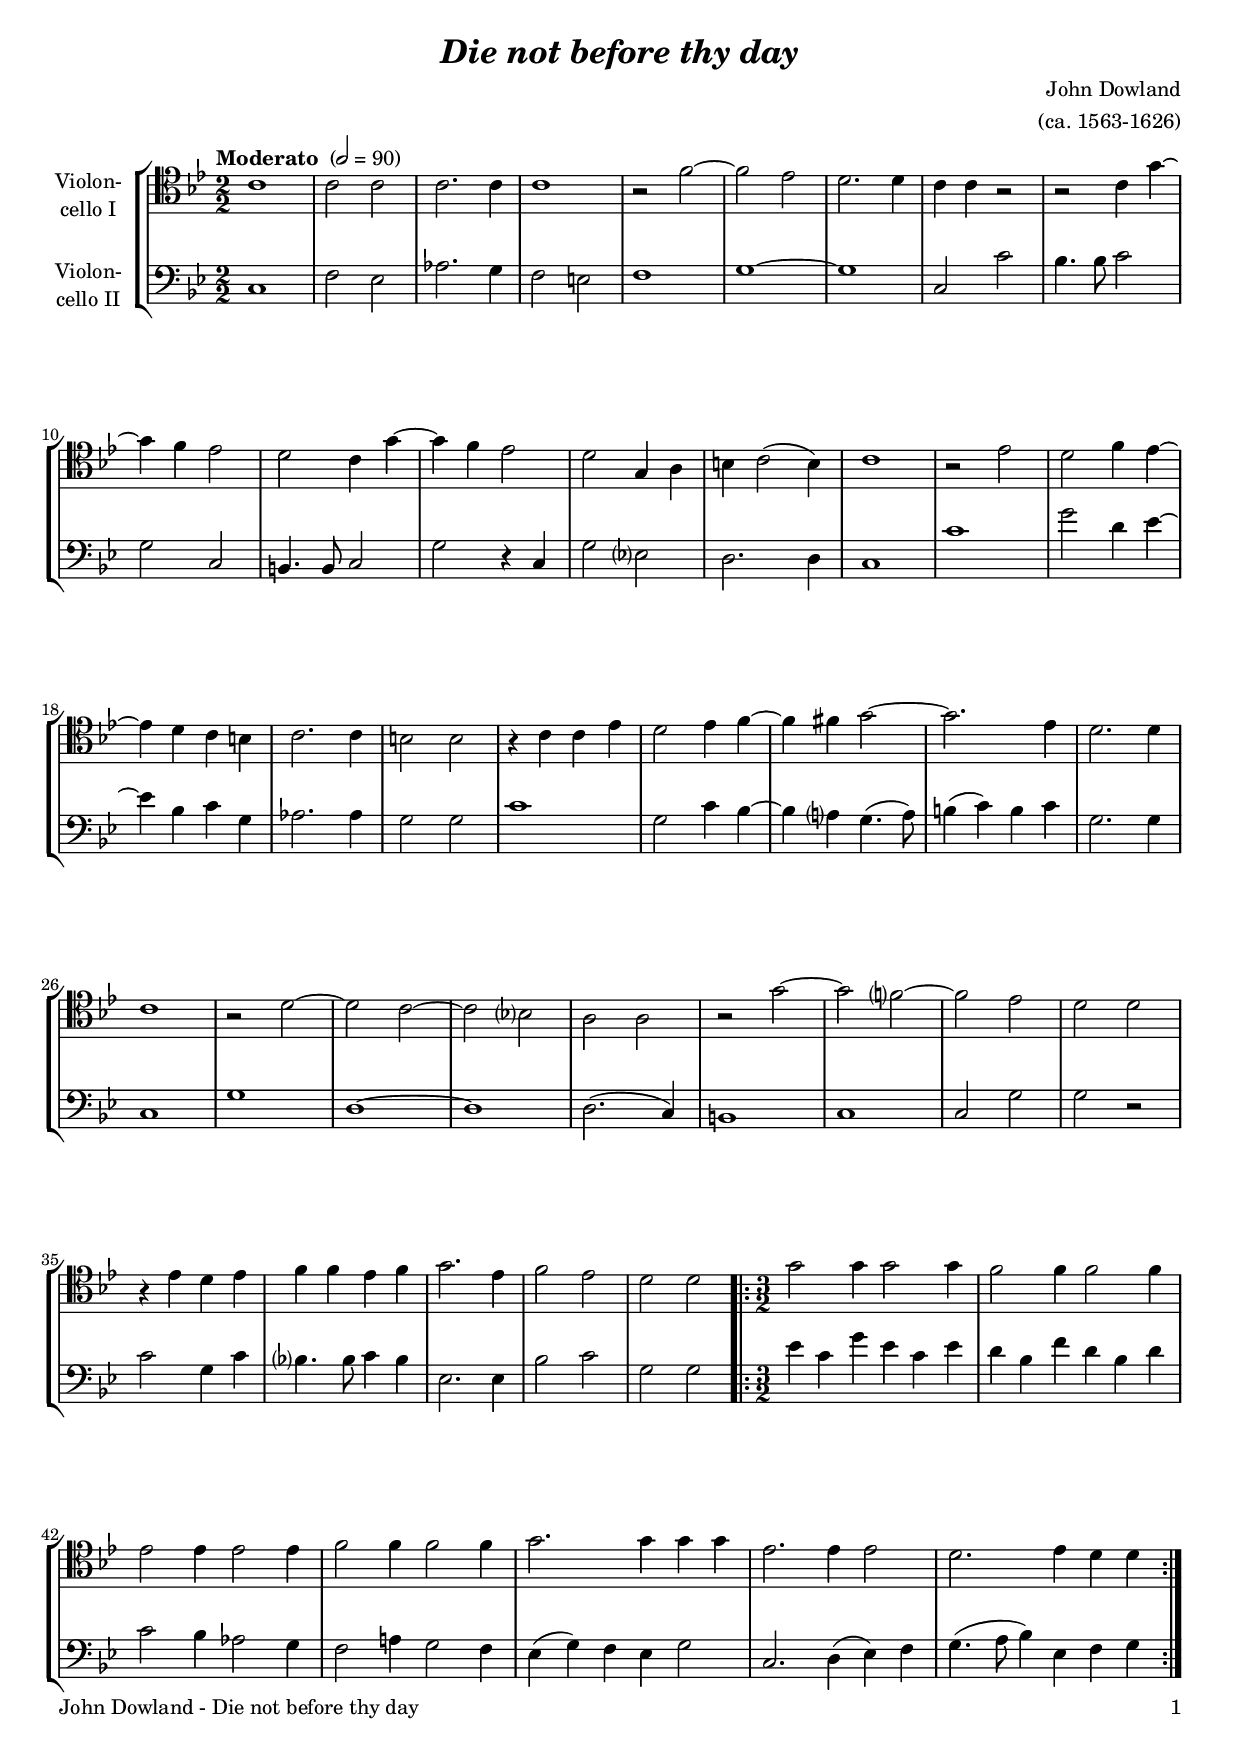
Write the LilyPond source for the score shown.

\version "2.24.1"
\include "deutsch.ly"

#(set-global-staff-size 18)

\header {
  title     = \markup \bold \italic "Die not before thy day"
  composer  = "John Dowland"
  arranger  = "(ca. 1563-1626)"
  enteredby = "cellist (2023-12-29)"
%  piece     = ""
}

voiceconsts = {
 \key d \minor
 \time 2/2
 \clef "bass"
 \numericTimeSignature
 \compressEmptyMeasures
  % Set default beaming for all staves
% \set Timing.beamExceptions = #'()
% \set Timing.baseMoment     = #(ly:make-moment 1 4)
% \set Timing.beatStructure  = #'(1 1 1)
 \tempo "Moderato " 2=90
}

mivl = "violin"
miva = "viola"
miba = "cello"
mipz = "pizzicato strings"

va = \relative c' {
  \voiceconsts
  \clef "tenor"

  g1
  g2 g
  g2. g4
  g1
  r2 c~
  c b
  a2. a4
  g g r2

  r g4 d'~
  d c b2
  a g4 d'~
  d c b2
  a d,4 e
  fis g2( fis4)

  g1
  r2 b
  a c4 b~
  b a g fis
  g2. g4
  fis2 fis
  r4 g g b

  a2 b4 c~
  c cis d2~
  d2. b4
  a2. a4
  g1
  r2 a~
  a g~
  g f?

  e e
  r d'~
  d c?~
  c b
  a a
  r4 b a b
  c c b c
  d2. b4

  c2 b a a
  \repeat volta 2 {
    \time 3/2 d d4 d2 d4
    c2 c4 c2 c4
    b2 b4 b2 b4

    c2 c4 c2 c4
    d2. d4 d d
    b2. b4 b2
    a2. b4 a a
  }
}

vb = \relative c {
  \voiceconsts
  \clef "bass"

  g1
  c2 b
  es2. d4
  c2 h
  c1
  d~
  d
  g,2 g'

  f4. f8 g2
  d g,
  fis4. fis8 g2
  d' r4 g,
  d'2 b?
  a2. a4

  g1
  g'
  d'2 a4 b~
  b f g d
  es2. es4
  d2 d
  g1

  d2 g4 f~
  f e? d4.( e8)
  fis4( g) fis g
  d2. d4
  g,1
  d'
  a~
  a

  a2.( g4)
  fis1
  g
  g2 d'
  d r
  g d4 g
  f?4. f8 g4 f
  b,2. b4

  f'2 g
  d d
  \repeat volta 2 {
    \time 3/2 b'4 g d' b g b
    a f c' a f a
    g2 f4 es2 d4

    c2 e!4 d2 c4
    b( d) c b d2
    g,2. a4( b) c
    d4.( e8 f4) b, c d
  }
}


music = \new StaffGroup <<
      \new Staff {
        \set Staff.midiInstrument = \miba
        \set Staff.instrumentName = \markup \center-column { "Violon-" "cello I" }
        \transpose d g { \va }
      }
      
      \new Staff {
        \set Staff.midiInstrument = \miba
        \set Staff.instrumentName = \markup \center-column { "Violon-" "cello II" }
        \transpose d g { \vb }
      }
>>

\book {
  \paper {
    print-page-number = ##t
    print-first-page-number = ##t
    ragged-last-bottom = ##f
    oddHeaderMarkup = \markup \null
    evenHeaderMarkup = \markup \null
    oddFooterMarkup = \markup {
      \fill-line {
        \if \should-print-page-number
        "John Dowland - Die not before thy day" \fromproperty #'page:page-number-string
      }
    }
    evenFooterMarkup = \oddFooterMarkup
  } \score {
    \music
    \layout {}
  }

  \score {
    \unfoldRepeats \music

    \midi {
      \context {
        \Score
      }
    }
  }
}
